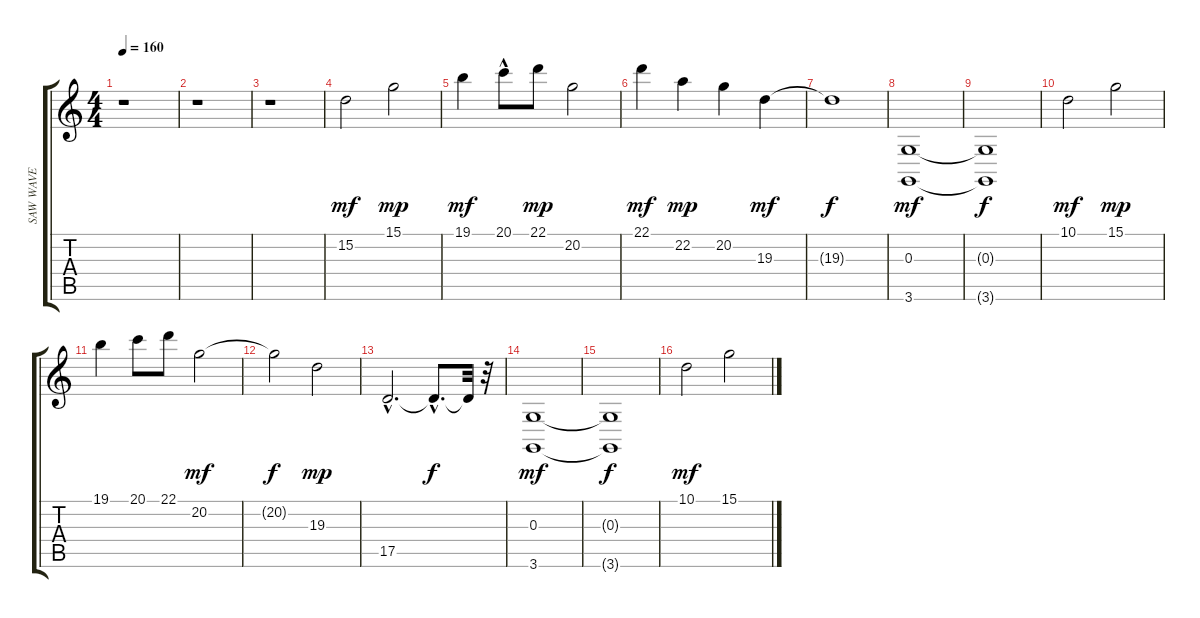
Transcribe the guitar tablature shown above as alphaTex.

\track ("SAW WAVE" "SAW WAVE") {instrument vibraphone}
\staff {score tabs}
\tuning (E4 B3 G3 D3 A2 E2) {hide}
\ts (4 4)
\tempo 160
\clef g2
\ks c
r.1{dy mf} |
r.1 |
r.1 |
15.2.2 15.1.2{dy mp} |
19.1.4{dy mf} 20.1{hac}.8 22.1.8{dy mp} 20.2.2 |
22.1.4{dy mf} 22.2.4{dy mp} 20.2.4 19.3.4{dy mf} |
19.3{t}.1{dy f} |
(0.3 3.6).1{dy mf} |
(0.3{t} 3.6{t}).1{dy f} |
10.1.2{dy mf} 15.1.2{dy mp} |
19.1.4 20.1.8 22.1.8 20.2.2{dy mf} |
20.2{t}.2{dy f} 19.3.2{dy mp} |
17.5{hac}.2{d} 17.5{hac t}.8{d dy f} 17.5{t}.32 r.32 |
(0.3 3.6).1{dy mf} |
(0.3{t} 3.6{t}).1{dy f} |
10.1.2{dy mf} 15.1.2
